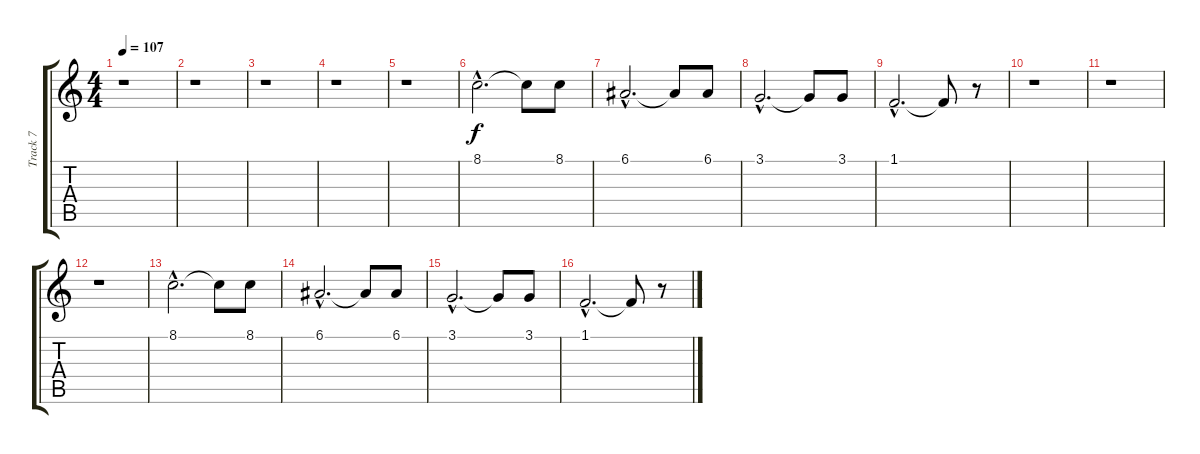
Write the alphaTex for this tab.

\track ("Track 7" "Track 7") {instrument pad4choir}
\staff {score tabs}
\tuning (E4 B3 G3 D3 A2 E2) {hide}
\ts (4 4)
\tempo 107
\clef g2
\ks c
r.1{dy f} |
r.1 |
r.1 |
r.1 |
r.1 |
8.1{hac}.2{d volume 10} 8.1{t}.8 8.1.8 |
6.1{hac}.2{d} 6.1{t}.8 6.1.8 |
3.1{hac}.2{d} 3.1{t}.8 3.1.8 |
1.1{hac}.2{d} 1.1{t}.8 r.8 |
r.1 |
r.1 |
r.1 |
8.1{hac}.2{d} 8.1{t}.8 8.1.8 |
6.1{hac}.2{d} 6.1{t}.8 6.1.8 |
3.1{hac}.2{d} 3.1{t}.8 3.1.8 |
1.1{hac}.2{d} 1.1{t}.8 r.8
